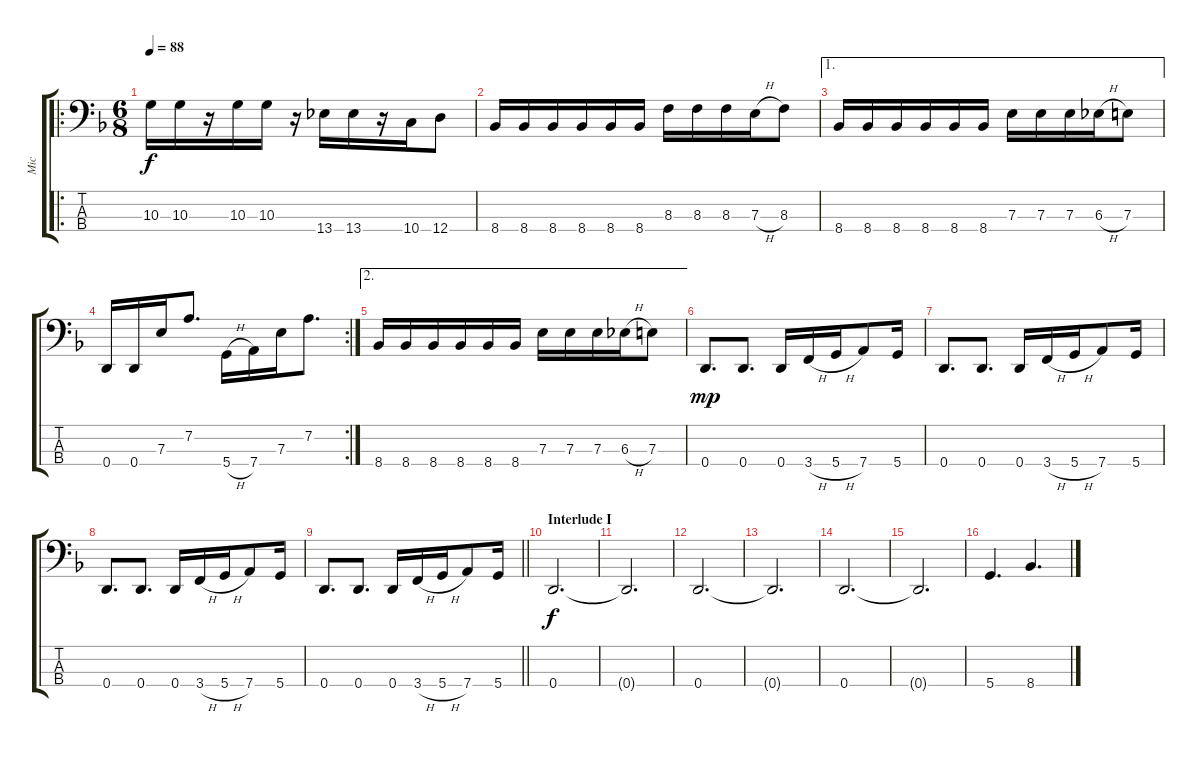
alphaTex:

\track ("Mic" "Mic") {instrument electricbassfinger}
\staff {score tabs}
\tuning (G2 D2 A1 D1) {hide}
\ro
\ts (6 8)
\tempo 88
\clef f4
\ks f
10.3.16{dy f} 10.3.16 r.16 10.3.16 10.3.16 r.16 13.4.16 13.4.16 r.16 10.4.16 12.4.8 |
8.4.16 8.4.16 8.4.16 8.4.16 8.4.16 8.4.16 8.3.16 8.3.16 8.3.16 7.3{h}.16 8.3.8 |
\ae 1
8.4.16 8.4.16 8.4.16 8.4.16 8.4.16 8.4.16 7.3.16 7.3.16 7.3.16 6.3{h}.16 7.3.8 |
\rc 2
0.4.16 0.4.16 7.3.16 7.2.8{d} 5.4{h}.16 7.4.16 7.3.16 7.2.8{d} |
\ae 2
8.4.16 8.4.16 8.4.16 8.4.16 8.4.16 8.4.16 7.3.16 7.3.16 7.3.16 6.3{h}.16 7.3.8 |
0.4.8{d dy mp} 0.4.8{d} 0.4.16 3.4{h}.16 5.4{h}.16 7.4.8 5.4.16 |
0.4.8{d} 0.4.8{d} 0.4.16 3.4{h}.16 5.4{h}.16 7.4.8 5.4.16 |
0.4.8{d} 0.4.8{d} 0.4.16 3.4{h}.16 5.4{h}.16 7.4.8 5.4.16 |
\barLineRight lightlight
0.4.8{d} 0.4.8{d} 0.4.16 3.4{h}.16 5.4{h}.16 7.4.8 5.4.16 |
\section ("" "Interlude I")
0.4.2{d dy f volume 8} |
0.4{t}.2{d} |
0.4.2{d} |
0.4{t}.2{d} |
0.4.2{d} |
0.4{t}.2{d} |
5.4.4{d} 8.4.4{d}
